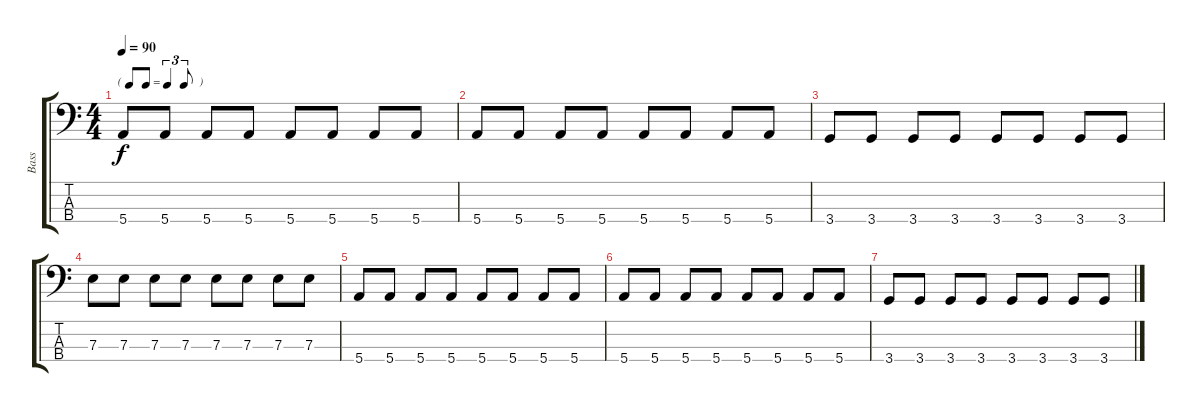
\track ("Bass" "Bass") {instrument electricbassfinger}
\staff {score tabs}
\tuning (G2 D2 A1 E1) {hide}
\ts (4 4)
\tf triplet8th
\tempo 90
\clef f4
\ks c
5.4.8{dy f} 5.4.8 5.4.8 5.4.8 5.4.8 5.4.8 5.4.8 5.4.8 |
5.4.8 5.4.8 5.4.8 5.4.8 5.4.8 5.4.8 5.4.8 5.4.8 |
3.4.8 3.4.8 3.4.8 3.4.8 3.4.8 3.4.8 3.4.8 3.4.8 |
7.3.8 7.3.8 7.3.8 7.3.8 7.3.8 7.3.8 7.3.8 7.3.8 |
5.4.8 5.4.8 5.4.8 5.4.8 5.4.8 5.4.8 5.4.8 5.4.8 |
5.4.8 5.4.8 5.4.8 5.4.8 5.4.8 5.4.8 5.4.8 5.4.8 |
3.4.8 3.4.8 3.4.8 3.4.8 3.4.8 3.4.8 3.4.8 3.4.8
